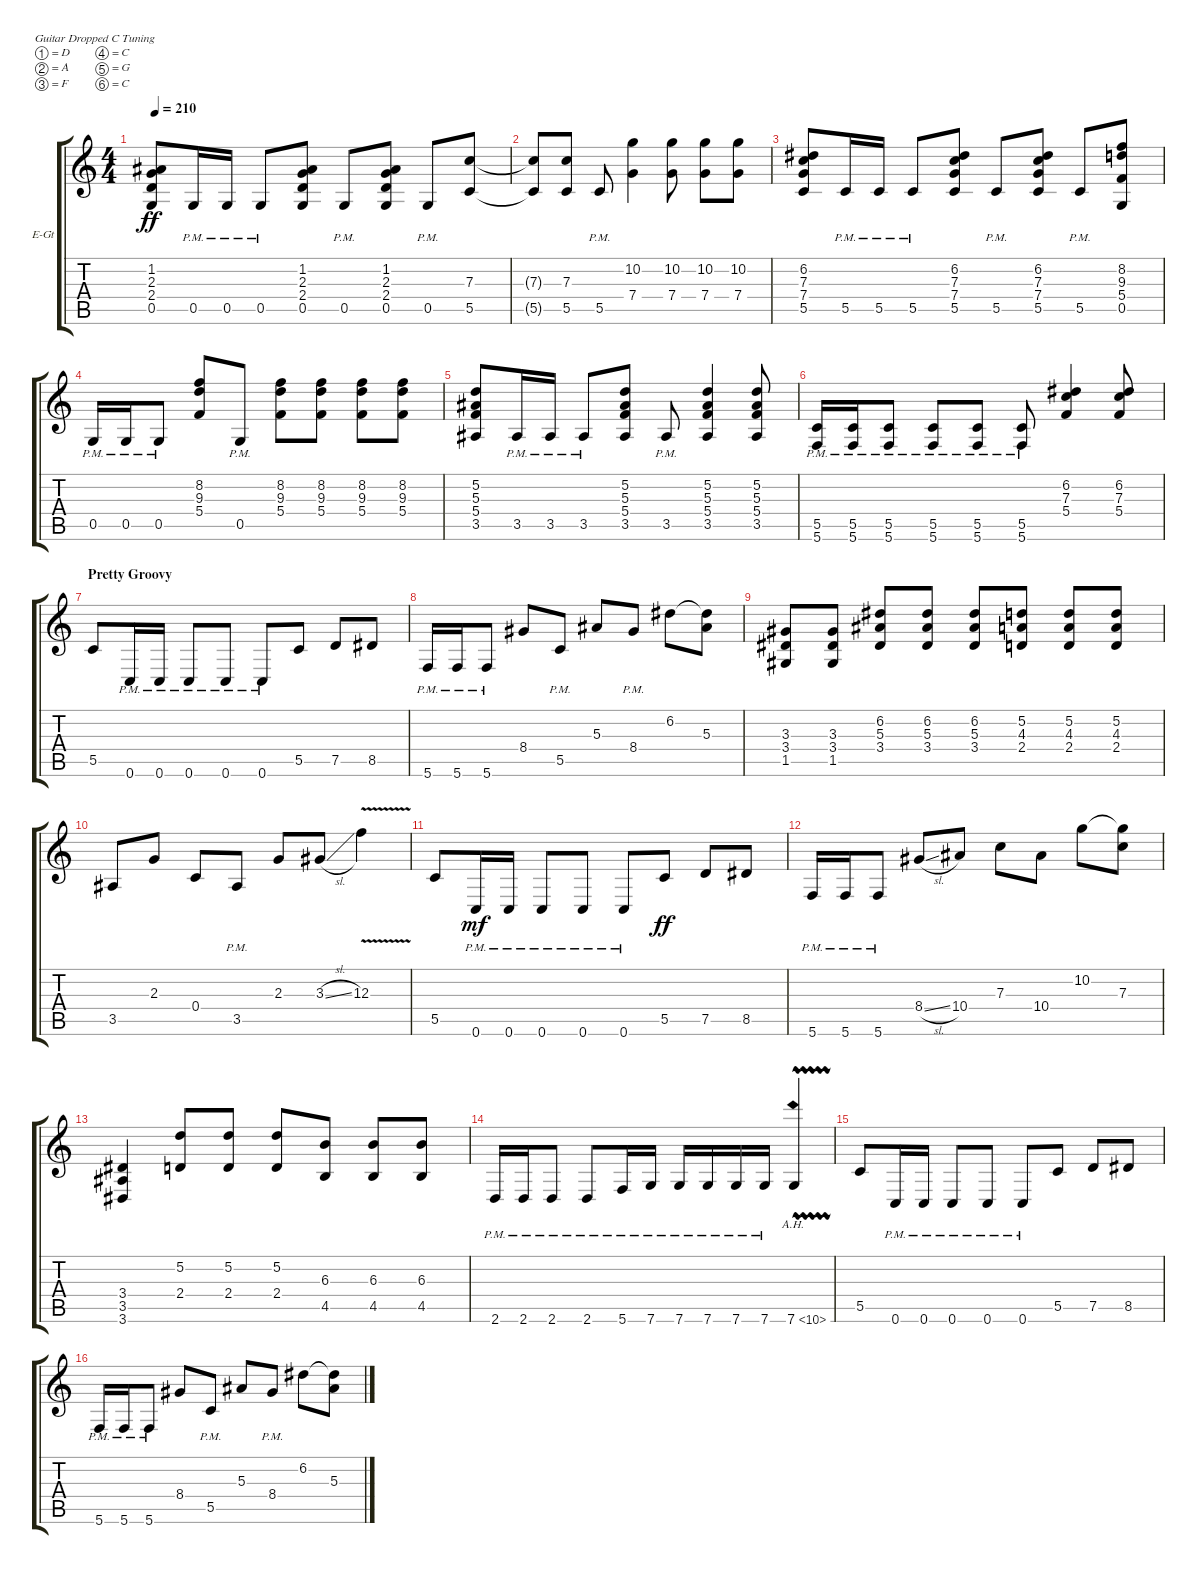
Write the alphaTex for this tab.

\defaultSystemsLayout 4
\bracketExtendMode groupsimilarinstruments
\firstSystemTrackNameOrientation horizontal
\otherSystemsTrackNameOrientation horizontal
\track ("Left Guitar" "E-Gt") {instrument distortionguitar}
\staff {score tabs}
\tuning (D4 A3 F3 C3 G2 C2)
\ts (4 4)
\tempo 210
\clef g2
\ks c
(0.5 2.4 2.3 1.2).8{dy ff} 0.5{pm}.16 0.5{pm}.16 0.5{pm}.8 (0.5 2.4 2.3 1.2).8 0.5{pm}.8 (0.5 2.4 2.3 1.2).8 0.5{pm}.8 (7.3 5.5).8 |
(5.5{t} 7.3{t}).8 (5.5 7.3).8 5.5{pm}.8 (7.4 10.2).4 (10.2 7.4).8 (7.4 10.2).8 (10.2 7.4).8 |
(5.5 7.4 7.3 6.2).8 5.5{pm}.16 5.5{pm}.16 5.5{pm}.8 (5.5 7.4 7.3 6.2).8 5.5{pm}.8 (5.5 7.4 7.3 6.2).8 5.5{pm}.8 (0.5 5.4 9.3 8.2).8 |
0.5{pm}.16 0.5{pm}.16 0.5{pm}.8 (5.4 9.3 8.2).8 0.5{pm}.8 (5.4 9.3 8.2).8 (8.2 9.3 5.4).8 (8.2 9.3 5.4).8 (5.4 9.3 8.2).8 |
(3.5 5.4 5.3 5.2).8 3.5{pm}.16 3.5{pm}.16 3.5{pm}.8 (3.5 5.4 5.3 5.2).8 3.5{pm}.8 (3.5 5.4 5.3 5.2).4 (5.3 5.4 3.5 5.2).8 |
(5.6{pm} 5.5{pm}).16 (5.6{pm} 5.5{pm}).16 (5.6{pm} 5.5{pm}).8 (5.6{pm} 5.5{pm}).8 (5.6{pm} 5.5{pm}).8 (5.6{pm} 5.5{pm}).8 (5.4 7.3 6.2).4 (6.2 7.3 5.4).8 |
\section ("" "Pretty Groovy")
5.5.8 0.6{pm}.16 0.6{pm}.16 0.6{pm}.8 0.6{pm}.8 0.6{pm}.8 5.5.8 7.5.8 8.5.8 |
5.6{pm}.16 5.6{pm}.16 5.6{pm}.8 8.4.8 5.5{pm}.8 5.3.8 8.4{pm}.8 6.2.8 (5.3 6.2{t}).8 |
(1.5 3.3 3.4).8 (1.5 3.3 3.4).8 (3.4 6.2 5.3).8 (3.4 6.2 5.3).8 (3.4 6.2 5.3).8 (2.4 5.2 4.3).8 (2.4 5.2 4.3).8 (2.4 5.2 4.3).8 |
3.5.8 2.3.8 0.4.8 3.5{pm}.8 2.3.8 3.3{sl}.8 12.3{v}.4 |
5.5.8 0.6{pm}.16{dy mf} 0.6{pm}.16 0.6{pm}.8 0.6{pm}.8 0.6{pm}.8 5.5.8{dy ff} 7.5.8 8.5.8 |
5.6{pm}.16 5.6{pm}.16 5.6{pm}.8 8.4{sl}.8 10.4.8 7.3.8 10.4.8 10.2.8 (7.3 10.2{t}).8 |
(3.6 3.5 3.4).4 (2.4 5.2).8 (2.4 5.2).8 (2.4 5.2).8 (4.5 6.3).8 (4.5 6.3).8 (4.5 6.3).8 |
2.6{pm}.16 2.6{pm}.16 2.6{pm}.8 2.6{pm}.8 5.6{pm}.16 7.6{pm}.16 7.6{pm}.16 7.6{pm}.16 7.6{pm}.16 7.6{pm}.16 7.6{ah 3 vw}.4 |
5.5.8 0.6{pm}.16 0.6{pm}.16 0.6{pm}.8 0.6{pm}.8 0.6{pm}.8 5.5.8 7.5.8 8.5.8 |
5.6{pm}.16 5.6{pm}.16 5.6{pm}.8 8.4.8 5.5{pm}.8 5.3.8 8.4{pm}.8 6.2.8 (5.3 6.2{t}).8
